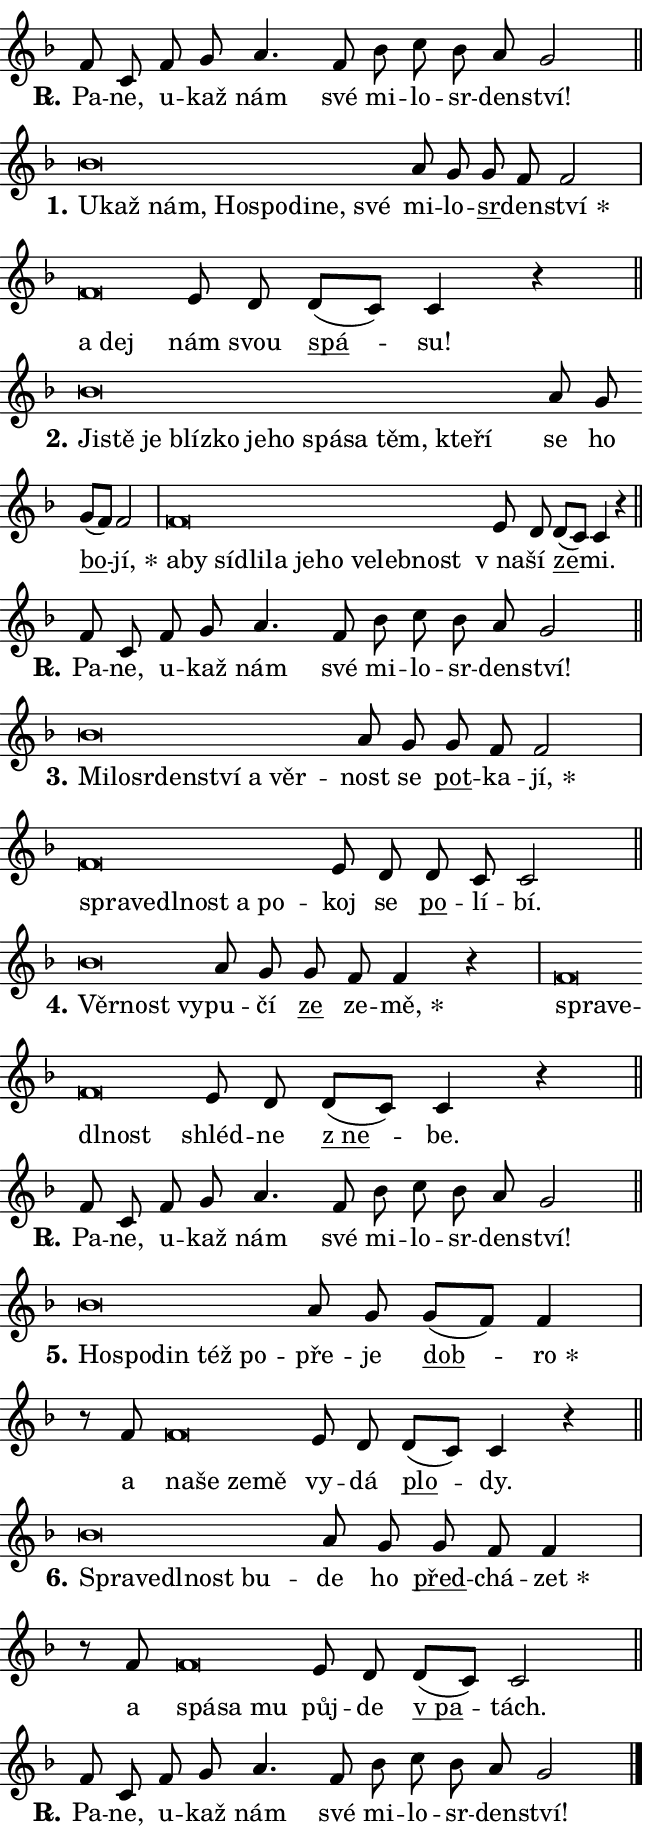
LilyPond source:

\version "2.24.0"
\header { tagline = "" }
\paper {
  indent = 0\cm
  top-margin = 0\cm
  right-margin = 0.13\cm % to fit lyric hyphens
  bottom-margin = 0\cm
  left-margin = 0\cm
  paper-width = 11\cm
  page-breaking = #ly:one-page-breaking
  system-system-spacing.basic-distance = #11
  score-system-spacing.basic-distance = #11
  ragged-last = ##f
}


%% Author: Thomas Morley
%% https://lists.gnu.org/archive/html/lilypond-user/2020-05/msg00002.html
#(define (line-position grob)
"Returns position of @var[grob} in current system:
   @code{'start}, if at first time-step
   @code{'end}, if at last time-step
   @code{'middle} otherwise
"
  (let* ((col (ly:item-get-column grob))
         (ln (ly:grob-object col 'left-neighbor))
         (rn (ly:grob-object col 'right-neighbor))
         (col-to-check-left (if (ly:grob? ln) ln col))
         (col-to-check-right (if (ly:grob? rn) rn col))
         (break-dir-left
           (and
             (ly:grob-property col-to-check-left 'non-musical #f)
             (ly:item-break-dir col-to-check-left)))
         (break-dir-right
           (and
             (ly:grob-property col-to-check-right 'non-musical #f)
             (ly:item-break-dir col-to-check-right))))
        (cond ((eqv? 1 break-dir-left) 'start)
              ((eqv? -1 break-dir-right) 'end)
              (else 'middle))))

#(define (tranparent-at-line-position vctor)
  (lambda (grob)
  "Relying on @code{line-position} select the relevant enry from @var{vctor}.
Used to determine transparency,"
    (case (line-position grob)
      ((end) (not (vector-ref vctor 0)))
      ((middle) (not (vector-ref vctor 1)))
      ((start) (not (vector-ref vctor 2))))))

noteHeadBreakVisibility =
#(define-music-function (break-visibility)(vector?)
"Makes @code{NoteHead}s transparent relying on @var{break-visibility}"
#{
  \override NoteHead.transparent =
    #(tranparent-at-line-position break-visibility)
#})

#(define delete-ledgers-for-transparent-note-heads
  (lambda (grob)
    "Reads whether a @code{NoteHead} is transparent.
If so this @code{NoteHead} is removed from @code{'note-heads} from
@var{grob}, which is supposed to be @code{LedgerLineSpanner}.
As a result ledgers are not printed for this @code{NoteHead}"
    (let* ((nhds-array (ly:grob-object grob 'note-heads))
           (nhds-list
             (if (ly:grob-array? nhds-array)
                 (ly:grob-array->list nhds-array)
                 '()))
           ;; Relies on the transparent-property being done before
           ;; Staff.LedgerLineSpanner.after-line-breaking is executed.
           ;; This is fragile ...
           (to-keep
             (remove
               (lambda (nhd)
                 (ly:grob-property nhd 'transparent #f))
               nhds-list)))
      ;; TODO find a better method to iterate over grob-arrays, similiar
      ;; to filter/remove etc for lists
      ;; For now rebuilt from scratch
      (set! (ly:grob-object grob 'note-heads)  '())
      (for-each
        (lambda (nhd)
          (ly:pointer-group-interface::add-grob grob 'note-heads nhd))
        to-keep))))

squashNotes = {
  \override NoteHead.X-extent = #'(-0.2 . 0.2)
  \override NoteHead.Y-extent = #'(-0.75 . 0)
  \override NoteHead.stencil =
    #(lambda (grob)
       (let ((pos (ly:grob-property grob 'staff-position)))
         (begin
           (if (< pos -7) (display "ERROR: Lower brevis then expected\n") (display ""))
           (if (<= pos -6) ly:text-interface::print ly:note-head::print))))
}
unSquashNotes = {
  \revert NoteHead.X-extent
  \revert NoteHead.Y-extent
  \revert NoteHead.stencil
}

hideNotes = \noteHeadBreakVisibility #begin-of-line-visible
unHideNotes = \noteHeadBreakVisibility #all-visible

% work-around for resetting accidentals
% https://lilypond.org/doc/v2.23/Documentation/notation/displaying-rhythms#unmetered-music
cadenzaMeasure = {
  \cadenzaOff
  \partial 1024 s1024
  \cadenzaOn
}

#(define-markup-command (accent layout props text) (markup?)
  "Underline accented syllable"
  (interpret-markup layout props
    #{\markup \override #'(offset . 4.3) \underline { #text }#}))

responsum = \markup \concat {
  "R" \hspace #-1.05 \path #0.1 #'((moveto 0 0.07) (lineto 0.9 0.8)) \hspace #0.05 "."
}

spaceSize = #0.6828661417322834 % exact space size for TeX Gyre Schola

\layout {
  \context {
    \Staff
    \remove "Time_signature_engraver"
    \override LedgerLineSpanner.after-line-breaking = #delete-ledgers-for-transparent-note-heads
  }
  \context {
    \Lyrics {
      \override LyricSpace.minimum-distance = \spaceSize
      \override LyricText.font-name = #"TeX Gyre Schola"
      \override LyricText.font-size = 1
      \override StanzaNumber.font-name = #"TeX Gyre Schola Bold"
      \override StanzaNumber.font-size = 1
    }
  }
  \context {
    \Score 
    \override NoteHead.text =
      #(lambda (grob) 
        (let ((pos (ly:grob-property grob 'staff-position)))
          #{\markup {
            \combine
              \halign #-0.55 \raise #(if (= pos -6) 0 0.5) \override #'(thickness . 2) \draw-line #'(3.2 . 0)
              \musicglyph "noteheads.sM1"
          }#}))
  }
}

% magnetic-lyrics.ily
%
%   written by
%     Jean Abou Samra <jean@abou-samra.fr>
%     Werner Lemberg <wl@gnu.org>
%
%   adapted by
%     Jiri Hon <jiri.hon@gmail.com>
%
% Version 2022-Apr-15

% https://www.mail-archive.com/lilypond-user@gnu.org/msg149350.html

#(define (Left_hyphen_pointer_engraver context)
   "Collect syllable-hyphen-syllable occurrences in lyrics and store
them in properties.  This engraver only looks to the left.  For
example, if the lyrics input is @code{foo -- bar}, it does the
following.

@itemize @bullet
@item
Set the @code{text} property of the @code{LyricHyphen} grob between
@q{foo} and @q{bar} to @code{foo}.

@item
Set the @code{left-hyphen} property of the @code{LyricText} grob with
text @q{foo} to the @code{LyricHyphen} grob between @q{foo} and
@q{bar}.
@end itemize

Use this auxiliary engraver in combination with the
@code{lyric-@/text::@/apply-@/magnetic-@/offset!} hook."
   (let ((hyphen #f)
         (text #f))
     (make-engraver
      (acknowledgers
       ((lyric-syllable-interface engraver grob source-engraver)
        (set! text grob)))
      (end-acknowledgers
       ((lyric-hyphen-interface engraver grob source-engraver)
        ;(when (not (grob::has-interface grob 'lyric-space-interface))
          (set! hyphen grob)));)
      ((stop-translation-timestep engraver)
       (when (and text hyphen)
         (ly:grob-set-object! text 'left-hyphen hyphen))
       (set! text #f)
       (set! hyphen #f)))))

#(define (lyric-text::apply-magnetic-offset! grob)
   "If the space between two syllables is less than the value in
property @code{LyricText@/.details@/.squash-threshold}, move the right
syllable to the left so that it gets concatenated with the left
syllable.

Use this function as a hook for
@code{LyricText@/.after-@/line-@/breaking} if the
@code{Left_@/hyphen_@/pointer_@/engraver} is active."
   (let ((hyphen (ly:grob-object grob 'left-hyphen #f)))
     (when hyphen
       (let ((left-text (ly:spanner-bound hyphen LEFT)))
         (when (grob::has-interface left-text 'lyric-syllable-interface)
           (let* ((common (ly:grob-common-refpoint grob left-text X))
                  (this-x-ext (ly:grob-extent grob common X))
                  (left-x-ext
                   (begin
                     ;; Trigger magnetism for left-text.
                     (ly:grob-property left-text 'after-line-breaking)
                     (ly:grob-extent left-text common X)))
                  ;; `delta` is the gap width between two syllables.
                  (delta (- (interval-start this-x-ext)
                            (interval-end left-x-ext)))
                  (details (ly:grob-property grob 'details))
                  (threshold (assoc-get 'squash-threshold details 0.2)))
             (when (< delta threshold)
               (let* (;; We have to manipulate the input text so that
                      ;; ligatures crossing syllable boundaries are not
                      ;; disabled.  For languages based on the Latin
                      ;; script this is essentially a beautification.
                      ;; However, for non-Western scripts it can be a
                      ;; necessity.
                      (lt (ly:grob-property left-text 'text))
                      (rt (ly:grob-property grob 'text))
                      (is-space (grob::has-interface hyphen 'lyric-space-interface))
                      (space (if is-space " " ""))
                      (extra-delta (if is-space spaceSize 0))
                      ;; Append new syllable.
                      (ltrt-space (if (and (string? lt) (string? rt))
                                (string-append lt space rt)
                                (make-concat-markup (list lt space rt))))
                      ;; Right-align `ltrt` to the right side.
                      (ltrt-space-markup (grob-interpret-markup
                               grob
                               (make-translate-markup
                                (cons (interval-length this-x-ext) 0)
                                (make-right-align-markup ltrt-space)))))
                 (begin
                   ;; Don't print `left-text`.
                   (ly:grob-set-property! left-text 'stencil #f)
                   ;; Set text and stencil (which holds all collected
                   ;; syllables so far) and shift it to the left.
                   (ly:grob-set-property! grob 'text ltrt-space)
                   (ly:grob-set-property! grob 'stencil ltrt-space-markup)
                   (ly:grob-translate-axis! grob (- (- delta extra-delta)) X))))))))))


#(define (lyric-hyphen::displace-bounds-first grob)
   ;; Make very sure this callback isn't triggered too early.
   (let ((left (ly:spanner-bound grob LEFT))
         (right (ly:spanner-bound grob RIGHT)))
     (ly:grob-property left 'after-line-breaking)
     (ly:grob-property right 'after-line-breaking)
     (ly:lyric-hyphen::print grob)))

squashThreshold = #0.4

\layout {
  \context {
    \Lyrics
    \consists #Left_hyphen_pointer_engraver
    \override LyricText.after-line-breaking =
      #lyric-text::apply-magnetic-offset!
    \override LyricHyphen.stencil = #lyric-hyphen::displace-bounds-first
    \override LyricText.details.squash-threshold = \squashThreshold
    \override LyricHyphen.minimum-distance = 0
    \override LyricHyphen.minimum-length = \squashThreshold
  }
}

squashText = \override LyricText.details.squash-threshold = 9999
unSquashText = \override LyricText.details.squash-threshold = \squashThreshold

leftText = \override LyricText.self-alignment-X = #LEFT
unLeftText = \revert LyricText.self-alignment-X

starOffset = #(lambda (grob) 
                (let ((x_offset (ly:self-alignment-interface::aligned-on-x-parent grob)))
                  (if (= x_offset 0) 0 (+ x_offset 1.2))))

star = #(define-music-function (syllable)(string?)
"Append star separator at the end of a syllable"
#{
  \once \override LyricText.X-offset = #starOffset
  \lyricmode { \markup {
    #syllable
    \override #'((font-name . "TeX Gyre Schola Bold")) \hspace #0.2 \lower #0.65 \larger "*"
  } }
#})

starAccent = #(define-music-function (syllable)(string?)
"Append star separator at the end of a syllable and make accent"
#{
  \once \override LyricText.X-offset = #starOffset
  \lyricmode { \markup {
    \accent #syllable
    \override #'((font-name . "TeX Gyre Schola Bold")) \hspace #0.2 \lower #0.65 \larger "*"
  } }
#})

breath = #(define-music-function (syllable)(string?)
"Append breathing indicator at the end of a syllable"
#{
  \lyricmode { \markup { #syllable "+" } }
#})

optionalBreath = #(define-music-function (syllable)(string?)
"Append optional breathing indicator at the end of a syllable"
#{
  \lyricmode { \markup { #syllable "(+)" } }
#})


\score {
    <<
        \new Voice = "melody" { \cadenzaOn \key f \major \relative { f'8 c f g a4. f8 \bar "" bes c bes a g2 \cadenzaMeasure \bar "||" \break } }
        \new Lyrics \lyricsto "melody" { \lyricmode { \set stanza = \responsum
Pa -- ne, u -- kaž nám své mi -- lo -- sr -- den -- ství! } }
    >>
    \layout {}
}

\score {
    <<
        \new Voice = "melody" { \cadenzaOn \key f \major \relative { \squashNotes bes'\breve*1/16 \hideNotes \breve*1/16 \bar "" \breve*1/16 \bar "" \breve*1/16 \bar "" \breve*1/16 \bar "" \breve*1/16 \bar "" \breve*1/16 \breve*1/16 \bar "" \unHideNotes \unSquashNotes a8 g \bar "" g f f2 \cadenzaMeasure \bar "|" \squashNotes f\breve*1/16 \hideNotes \breve*1/16 \bar "" \unHideNotes \unSquashNotes e8 d \bar "" d[( c)] c4 r \cadenzaMeasure \bar "||" \break } }
        \new Lyrics \lyricsto "melody" { \lyricmode { \set stanza = "1."
\leftText U -- \squashText kaž nám, Ho -- spo -- di -- ne, své \unLeftText \unSquashText mi -- lo -- \markup \accent sr -- den -- \star ství \leftText a \squashText dej \unLeftText \unSquashText nám svou \markup \accent spá -- su! } }
    >>
    \layout {}
}

\score {
    <<
        \new Voice = "melody" { \cadenzaOn \key f \major \relative { \squashNotes bes'\breve*1/16 \hideNotes \breve*1/16 \bar "" \breve*1/16 \bar "" \breve*1/16 \bar "" \breve*1/16 \bar "" \breve*1/16 \bar "" \breve*1/16 \bar "" \breve*1/16 \bar "" \breve*1/16 \bar "" \breve*1/16 \bar "" \breve*1/16 \breve*1/16 \bar "" \unHideNotes \unSquashNotes a8 g \bar "" g[( f)] f2 \cadenzaMeasure \bar "|" \squashNotes f\breve*1/16 \hideNotes \breve*1/16 \bar "" \breve*1/16 \bar "" \breve*1/16 \bar "" \breve*1/16 \bar "" \breve*1/16 \bar "" \breve*1/16 \bar "" \breve*1/16 \bar "" \breve*1/16 \breve*1/16 \bar "" \unHideNotes \unSquashNotes e8 d \bar "" d[( c)] c4 r \cadenzaMeasure \bar "||" \break } }
        \new Lyrics \lyricsto "melody" { \lyricmode { \set stanza = "2."
\leftText Ji -- \squashText stě je blíz -- ko je -- ho spá -- sa těm, kte -- ří \unLeftText \unSquashText se ho \markup \accent bo -- \star jí, \leftText a -- \squashText by sí -- dli -- la je -- ho ve -- leb -- nost \unLeftText \unSquashText "v na" -- ší \markup \accent ze -- mi. } }
    >>
    \layout {}
}

\score {
    <<
        \new Voice = "melody" { \cadenzaOn \key f \major \relative { f'8 c f g a4. f8 \bar "" bes c bes a g2 \cadenzaMeasure \bar "||" \break } }
        \new Lyrics \lyricsto "melody" { \lyricmode { \set stanza = \responsum
Pa -- ne, u -- kaž nám své mi -- lo -- sr -- den -- ství! } }
    >>
    \layout {}
}

\score {
    <<
        \new Voice = "melody" { \cadenzaOn \key f \major \relative { \squashNotes bes'\breve*1/16 \hideNotes \breve*1/16 \bar "" \breve*1/16 \bar "" \breve*1/16 \bar "" \breve*1/16 \bar "" \breve*1/16 \breve*1/16 \bar "" \unHideNotes \unSquashNotes a8 g \bar "" g f f2 \cadenzaMeasure \bar "|" \squashNotes f\breve*1/16 \hideNotes \breve*1/16 \bar "" \breve*1/16 \bar "" \breve*1/16 \bar "" \breve*1/16 \breve*1/16 \bar "" \unHideNotes \unSquashNotes e8 d \bar "" d c c2 \cadenzaMeasure \bar "||" \break } }
        \new Lyrics \lyricsto "melody" { \lyricmode { \set stanza = "3."
\leftText Mi -- \squashText lo -- sr -- den -- ství a věr -- \unLeftText \unSquashText nost se \markup \accent pot -- ka -- \star jí, \leftText spra -- \squashText ve -- dl -- nost a po -- \unLeftText \unSquashText koj se \markup \accent po -- lí -- bí. } }
    >>
    \layout {}
}

\score {
    <<
        \new Voice = "melody" { \cadenzaOn \key f \major \relative { \squashNotes bes'\breve*1/16 \hideNotes \breve*1/16 \breve*1/16 \bar "" \unHideNotes \unSquashNotes a8 g \bar "" g f f4 r \cadenzaMeasure \bar "|" \squashNotes f\breve*1/16 \hideNotes \breve*1/16 \bar "" \breve*1/16 \breve*1/16 \bar "" \unHideNotes \unSquashNotes e8 d \bar "" d[( c)] c4 r \cadenzaMeasure \bar "||" \break } }
        \new Lyrics \lyricsto "melody" { \lyricmode { \set stanza = "4."
\leftText Věr -- \squashText nost vy -- \unLeftText \unSquashText pu -- čí \markup \accent ze ze -- \star mě, \leftText spra -- \squashText ve -- dl -- nost \unLeftText \unSquashText shléd -- ne \markup \accent "z ne" -- be. } }
    >>
    \layout {}
}

\score {
    <<
        \new Voice = "melody" { \cadenzaOn \key f \major \relative { f'8 c f g a4. f8 \bar "" bes c bes a g2 \cadenzaMeasure \bar "||" \break } }
        \new Lyrics \lyricsto "melody" { \lyricmode { \set stanza = \responsum
Pa -- ne, u -- kaž nám své mi -- lo -- sr -- den -- ství! } }
    >>
    \layout {}
}

\score {
    <<
        \new Voice = "melody" { \cadenzaOn \key f \major \relative { \squashNotes bes'\breve*1/16 \hideNotes \breve*1/16 \bar "" \breve*1/16 \bar "" \breve*1/16 \breve*1/16 \bar "" \unHideNotes \unSquashNotes a8 g \bar "" g[( f)] f4 \cadenzaMeasure \bar "|" r8 f8 \squashNotes f\breve*1/16 \hideNotes \breve*1/16 \bar "" \breve*1/16 \breve*1/16 \bar "" \unHideNotes \unSquashNotes e8 d \bar "" d[( c)] c4 r \cadenzaMeasure \bar "||" \break } }
        \new Lyrics \lyricsto "melody" { \lyricmode { \set stanza = "5."
\leftText Ho -- \squashText spo -- din též po -- \unLeftText \unSquashText pře -- je \markup \accent dob -- \star ro a \leftText na -- \squashText še ze -- mě \unLeftText \unSquashText vy -- dá \markup \accent plo -- dy. } }
    >>
    \layout {}
}

\score {
    <<
        \new Voice = "melody" { \cadenzaOn \key f \major \relative { \squashNotes bes'\breve*1/16 \hideNotes \breve*1/16 \bar "" \breve*1/16 \bar "" \breve*1/16 \breve*1/16 \bar "" \unHideNotes \unSquashNotes a8 g \bar "" g f f4 \cadenzaMeasure \bar "|" r8 f8 \squashNotes f\breve*1/16 \hideNotes \breve*1/16 \breve*1/16 \bar "" \unHideNotes \unSquashNotes e8 d \bar "" d[( c)] c2 \cadenzaMeasure \bar "||" \break } }
        \new Lyrics \lyricsto "melody" { \lyricmode { \set stanza = "6."
\leftText Spra -- \squashText ve -- dl -- nost bu -- \unLeftText \unSquashText de ho \markup \accent před -- chá -- \star zet a \leftText spá -- \squashText sa mu \unLeftText \unSquashText půj -- de \markup \accent "v pa" -- tách. } }
    >>
    \layout {}
}

\score {
    <<
        \new Voice = "melody" { \cadenzaOn \key f \major \relative { f'8 c f g a4. f8 \bar "" bes c bes a g2 \cadenzaMeasure \bar "||" \break } \bar "|." }
        \new Lyrics \lyricsto "melody" { \lyricmode { \set stanza = \responsum
Pa -- ne, u -- kaž nám své mi -- lo -- sr -- den -- ství! } }
    >>
    \layout {}
}
